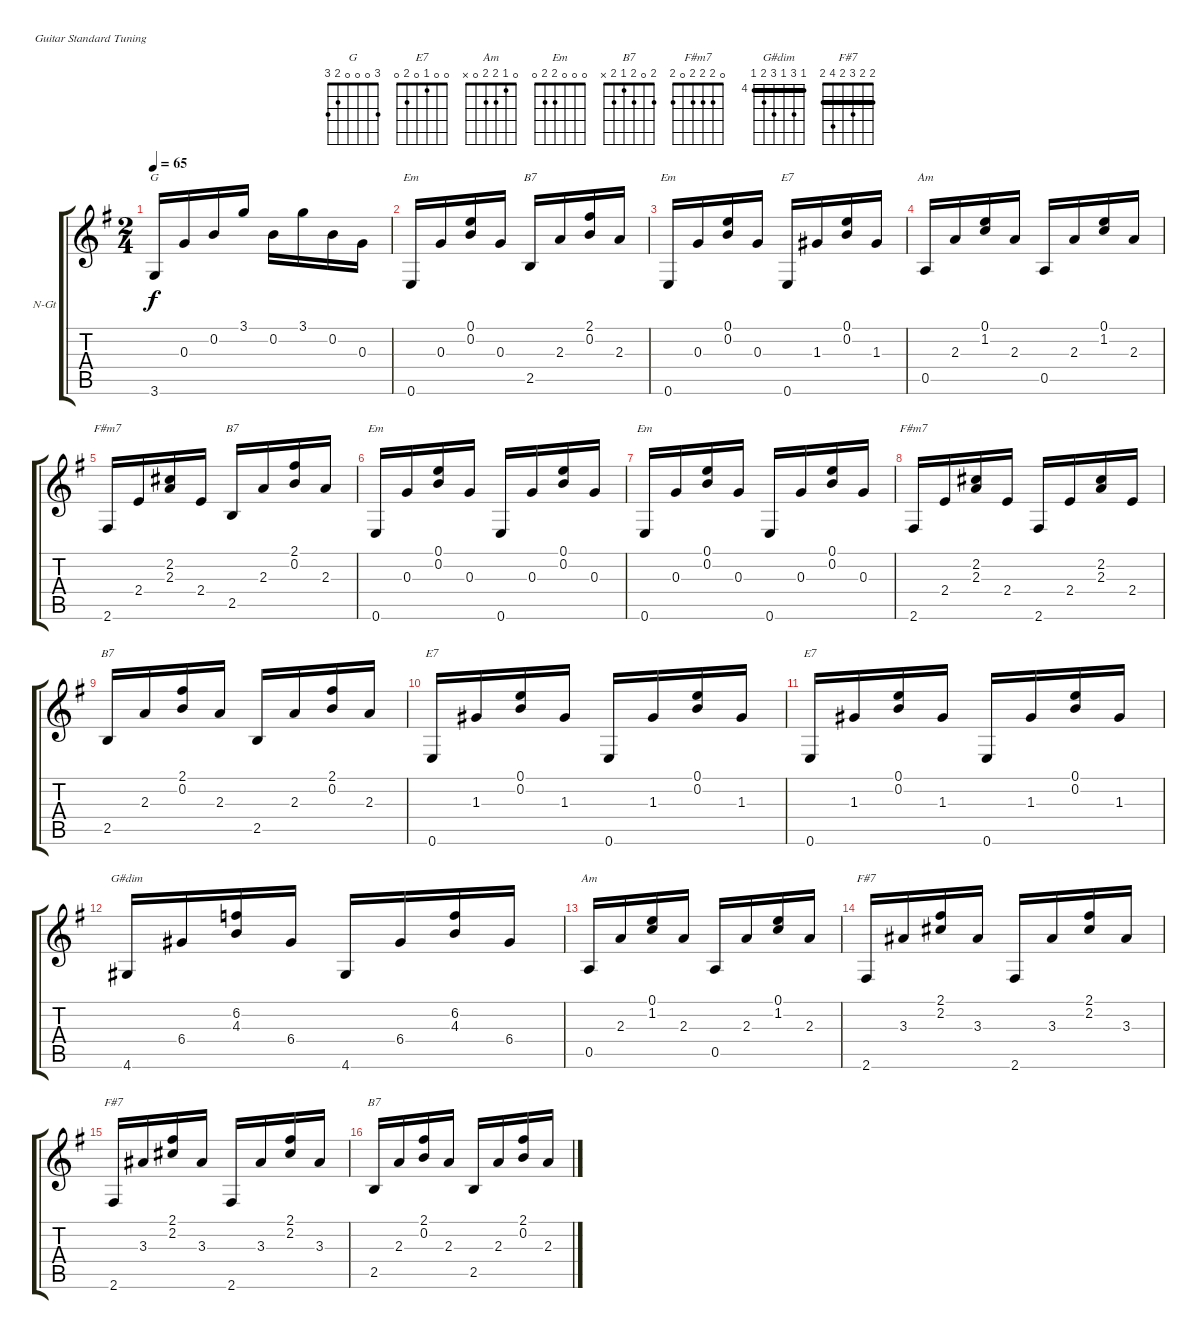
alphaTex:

\bracketExtendMode groupsimilarinstruments
\firstSystemTrackNameOrientation horizontal
\otherSystemsTrackNameOrientation horizontal
\track ("Base" "N-Gt") {instrument acousticguitarnylon}
\staff {score tabs}
\tuning (E4 B3 G3 D3 A2 E2)
\chord ("G" 3 0 0 0 2 3)
\chord ("E7" 0 0 1 0 2 0)
\chord ("Am" 0 1 2 2 0 x)
\chord ("Em" 0 0 0 2 2 0)
\chord ("B7" 2 0 2 1 2 x)
\chord ("F#m7" 0 2 2 2 0 2)
\chord ("G#dim" 4 6 4 6 5 4) {firstfret 4 barre (4 4)}
\chord ("F#7" 2 2 3 2 4 2) {barre (2 2 2)}
\ts (2 4)
\tempo 65
\clef g2
\ks g
3.6.16{ch "G" dy f} 0.3.16 0.2.16 3.1.16 0.2.16 3.1.16 0.2.16 0.3.16 |
0.6.16{ch "Em"} 0.3.16 (0.1 0.2).16 0.3.16 2.5.16{ch "B7"} 2.3.16 (2.1 0.2).16 2.3.16 |
0.6.16{ch "Em"} 0.3.16 (0.1 0.2).16 0.3.16 0.6.16{ch "E7"} 1.3.16 (0.1 0.2).16 1.3.16 |
0.5.16{ch "Am"} 2.3.16 (0.1 1.2).16 2.3.16 0.5.16 2.3.16 (0.1 1.2).16 2.3.16 |
2.6.16{ch "F#m7"} 2.4.16 (2.2 2.3).16 2.4.16 2.5.16{ch "B7"} 2.3.16 (2.1 0.2).16 2.3.16 |
0.6.16{ch "Em"} 0.3.16 (0.1 0.2).16 0.3.16 0.6.16 0.3.16 (0.1 0.2).16 0.3.16 |
0.6.16{ch "Em"} 0.3.16 (0.1 0.2).16 0.3.16 0.6.16 0.3.16 (0.1 0.2).16 0.3.16 |
2.6.16{ch "F#m7"} 2.4.16 (2.2 2.3).16 2.4.16 2.6.16 2.4.16 (2.2 2.3).16 2.4.16 |
2.5.16{ch "B7"} 2.3.16 (2.1 0.2).16 2.3.16 2.5.16 2.3.16 (2.1 0.2).16 2.3.16 |
0.6.16{ch "E7"} 1.3.16 (0.1 0.2).16 1.3.16 0.6.16 1.3.16 (0.1 0.2).16 1.3.16 |
0.6.16{ch "E7"} 1.3.16 (0.1 0.2).16 1.3.16 0.6.16 1.3.16 (0.1 0.2).16 1.3.16 |
4.6.16{ch "G#dim"} 6.4.16 (6.2 4.3).16 6.4.16 4.6.16 6.4.16 (6.2 4.3).16 6.4.16 |
0.5.16{ch "Am"} 2.3.16 (0.1 1.2).16 2.3.16 0.5.16 2.3.16 (0.1 1.2).16 2.3.16 |
2.6.16{ch "F#7"} 3.3.16 (2.1 2.2).16 3.3.16 2.6.16 3.3.16 (2.1 2.2).16 3.3.16 |
2.6.16{ch "F#7"} 3.3.16 (2.1 2.2).16 3.3.16 2.6.16 3.3.16 (2.1 2.2).16 3.3.16 |
2.5.16{ch "B7"} 2.3.16 (2.1 0.2).16 2.3.16 2.5.16 2.3.16 (2.1 0.2).16 2.3.16
